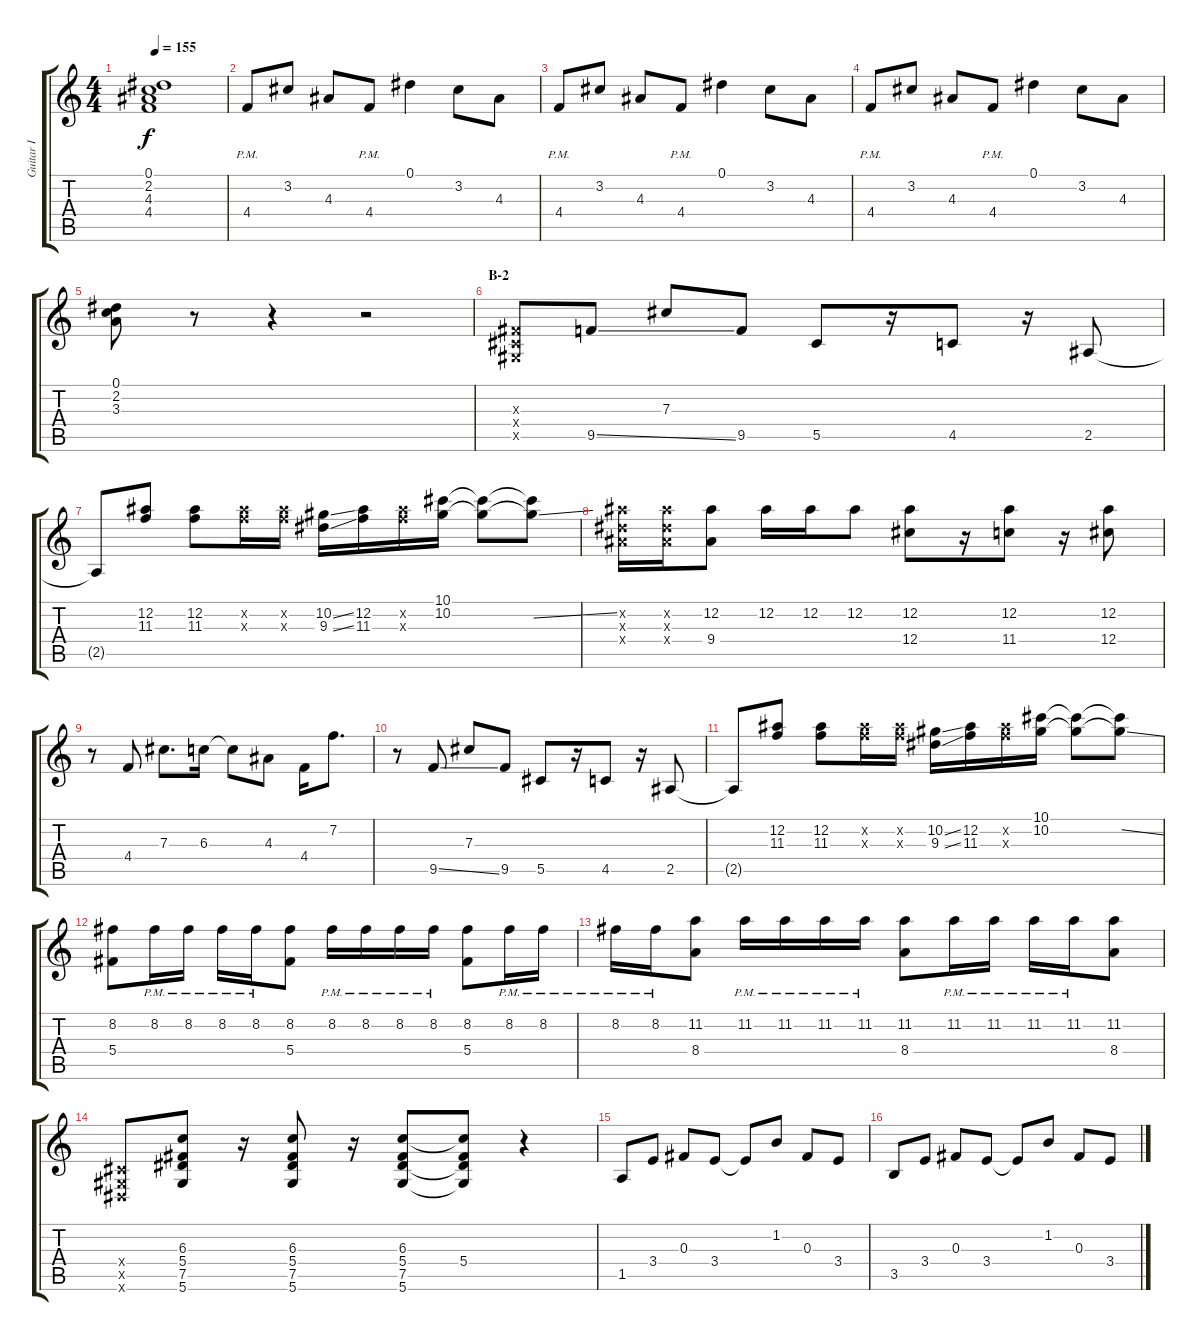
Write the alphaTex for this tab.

\track ("Guitar I" "Guitar I") {instrument overdrivenguitar}
\staff {score tabs}
\tuning (Eb4 Bb3 Gb3 Db3 Ab2 Eb2) {hide}
\ts (4 4)
\tempo 155
\clef g2
\ks c
(0.1 2.2 4.3 4.4).1{dy f} |
4.4{pm}.8 3.2.8 4.3.8 4.4{pm}.8 0.1.4 3.2.8 4.3.8 |
4.4{pm}.8 3.2.8 4.3.8 4.4{pm}.8 0.1.4 3.2.8 4.3.8 |
4.4{pm}.8 3.2.8 4.3.8 4.4{pm}.8 0.1.4 3.2.8 4.3.8 |
(0.1 2.2 3.3).8 r.8 r.4 r.2 |
\section ("" "B-2")
(0.3{x} 0.4{x} 0.5{x}).8 9.5{ss}.8 7.3.8 9.5.8 5.5.8 r.16 4.5.8 r.16 2.5.8 |
2.5{t}.8 (12.2 11.3).8 (12.2 11.3).8 (12.2{x} 11.3{x}).16 (12.2{x} 11.3{x}).16 (10.2{ss} 9.3{ss}).16 (12.2 11.3).16 (12.2{x} 11.3{x}).16 (10.1 10.2).16 (10.1{t} 10.2{t}).8 (10.1{t} 10.2{ss t}).8 |
(12.2{x} 9.3{x} 9.4{x}).16 (12.2{x} 9.3{x} 9.4{x}).16 (12.2 9.4).8 12.2.16 12.2.16 12.2.8 (12.2 12.4).8 r.16 (12.2 11.4).8 r.16 (12.2 12.4).8 |
r.8 4.4.8 7.3.8{d} 6.3.16 6.3{t}.8 4.3.8 4.4.16 7.2.8{d} |
r.8 9.5{ss}.8 7.3.8 9.5.8 5.5.8 r.16 4.5.8 r.16 2.5.8 |
2.5{t}.8 (12.2 11.3).8 (12.2 11.3).8 (12.2{x} 11.3{x}).16 (12.2{x} 11.3{x}).16 (10.2{ss} 9.3{ss}).16 (12.2 11.3).16 (12.2{x} 11.3{x}).16 (10.1 10.2).16 (10.1{t} 10.2{t}).8 (10.1{t} 10.2{ss t}).8 |
(8.2 5.4).8 8.2{pm}.16 8.2{pm}.16 8.2{pm}.16 8.2{pm}.16 (8.2 5.4).8 8.2{pm}.16 8.2{pm}.16 8.2{pm}.16 8.2{pm}.16 (8.2 5.4).8 8.2{pm}.16 8.2{pm}.16 |
8.2{pm}.16 8.2{pm}.16 (11.2 8.4).8 11.2{pm}.16 11.2{pm}.16 11.2{pm}.16 11.2{pm}.16 (11.2 8.4).8 11.2{pm}.16 11.2{pm}.16 11.2{pm}.16 11.2{pm}.16 (11.2 8.4).8 |
(0.4{x} 0.5{x} 0.6{x}).8 (6.3 5.4 7.5 5.6).8 r.16 (6.3 5.4 7.5 5.6).8 r.16 (6.3 5.4 7.5 5.6).8 (6.3{t} 5.4 7.5{t} 5.6{t}).8 r.4 |
1.5.8 3.4.8 0.3.8 3.4.8 3.4{t}.8 1.2.8 0.3.8 3.4.8 |
3.5.8 3.4.8 0.3.8 3.4.8 3.4{t}.8 1.2.8 0.3.8 3.4.8
